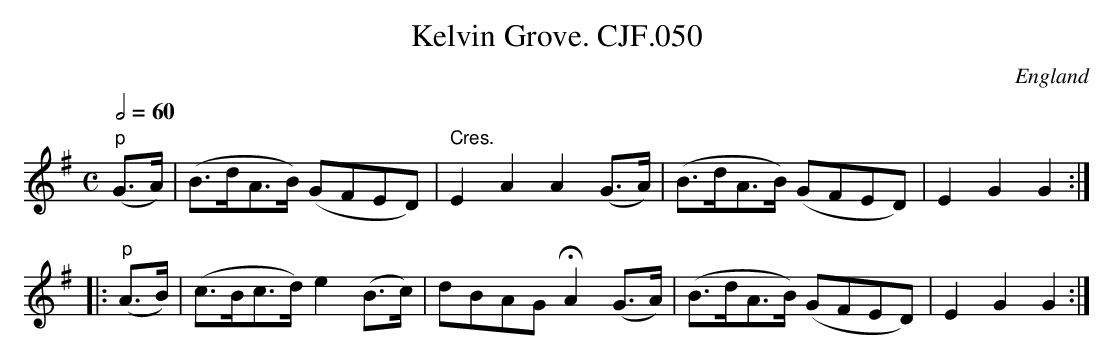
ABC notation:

X:1
T:Kelvin Grove. CJF.050
O:England
M:C
L:1/8
Q:2/4=60
K:G major
"p"(G>A)|(B>dA>B) (GFED)|" Cres."E2A2A2(G>A)|\
(B>dA>B) (GFED)|E2G2G2:|!
|:"p"(A>B)|(c>Bc>d)e2(B>c)|dBAGHA2(G>A)|\
(B>dA>B) (GFED)|E2G2G2:|
